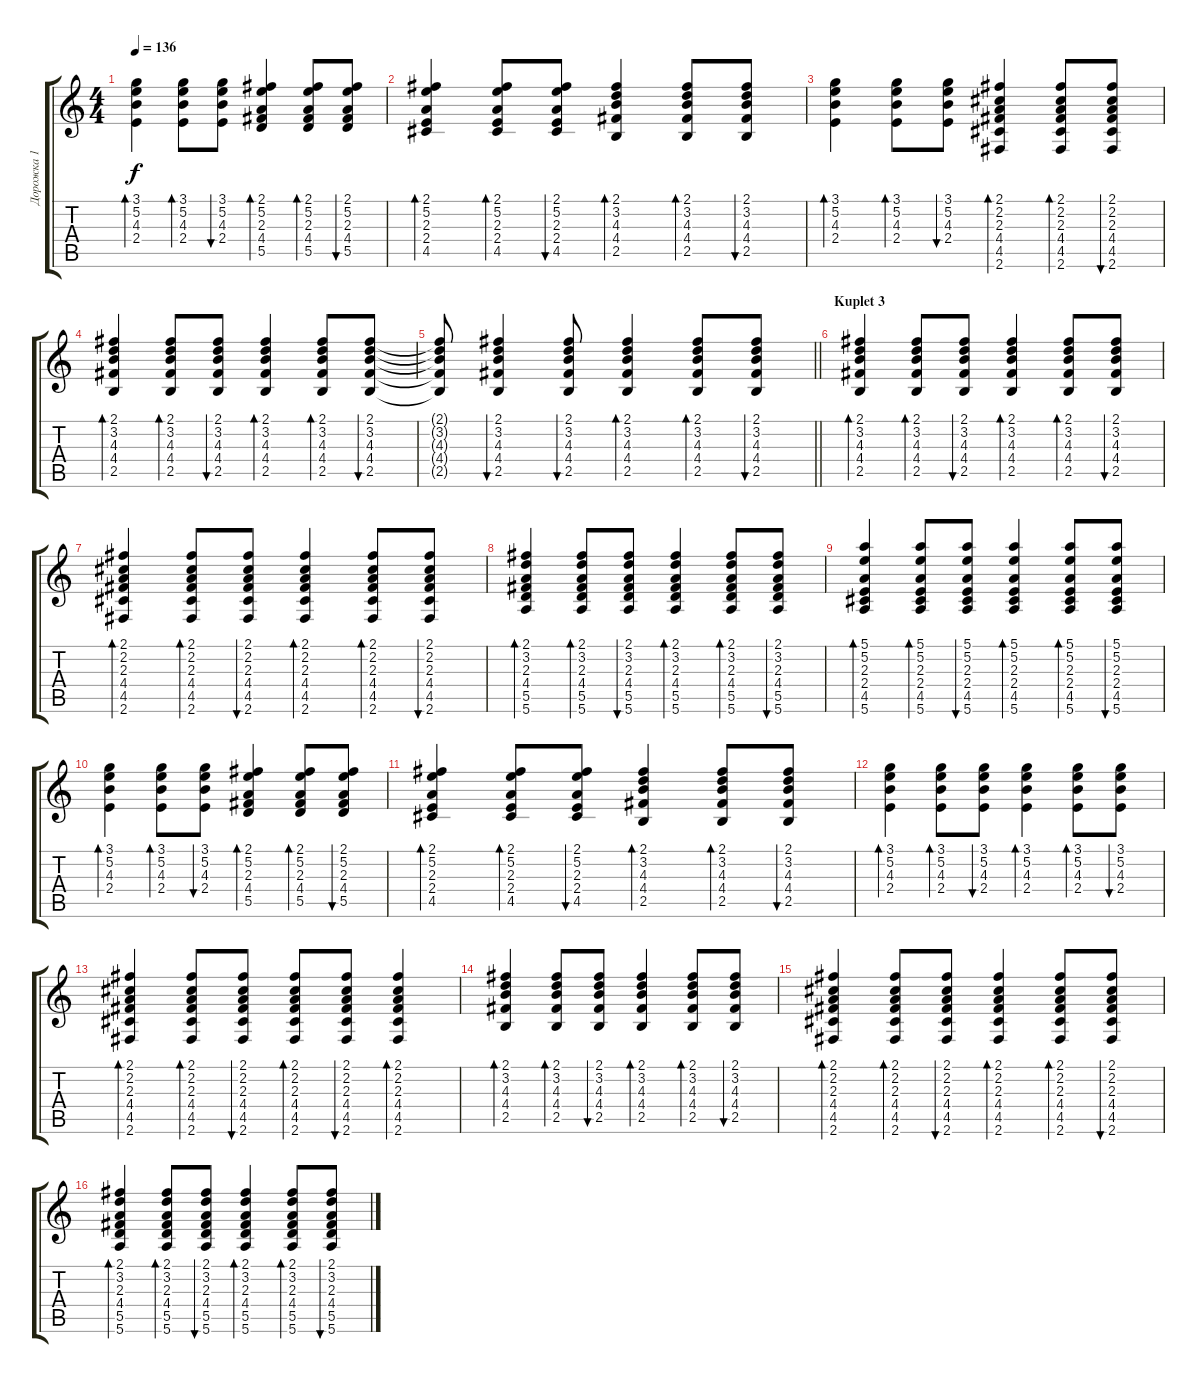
\track ("Дорожка 1" "Дорожка 1") {instrument acousticguitarsteel}
\staff {score tabs}
\tuning (E4 B3 G3 D3 A2 E2) {hide}
\ts (4 4)
\tempo 136
\clef g2
\ks c
(3.1 5.2 4.3 2.4).4{bd 30 dy f} (3.1 5.2 4.3 2.4).8{bd 30} (3.1 5.2 4.3 2.4).8{bu 30} (2.1 5.2 2.3 4.4 5.5).4{bd 30} (2.1 5.2 2.3 4.4 5.5).8{bd 30} (2.1 5.2 2.3 4.4 5.5).8{bu 30} |
(2.1 5.2 2.3 2.4 4.5).4{bd 30} (2.1 5.2 2.3 2.4 4.5).8{bd 30} (2.1 5.2 2.3 2.4 4.5).8{bu 30} (2.1 3.2 4.3 4.4 2.5).4{bd 30} (2.1 3.2 4.3 4.4 2.5).8{bd 30} (2.1 3.2 4.3 4.4 2.5).8{bu 30} |
(3.1 5.2 4.3 2.4).4{bd 30} (3.1 5.2 4.3 2.4).8{bd 30} (3.1 5.2 4.3 2.4).8{bu 30} (2.1 2.2 2.3 4.4 4.5 2.6).4{bd 30} (2.1 2.2 2.3 4.4 4.5 2.6).8{bd 30} (2.1 2.2 2.3 4.4 4.5 2.6).8{bu 30} |
(2.1 3.2 4.3 4.4 2.5).4{bd 30} (2.1 3.2 4.3 4.4 2.5).8{bd 30} (2.1 3.2 4.3 4.4 2.5).8{bu 30} (2.1 3.2 4.3 4.4 2.5).4{bd 30} (2.1 3.2 4.3 4.4 2.5).8{bd 30} (2.1 3.2 4.3 4.4 2.5).8{bu 30} |
\barLineRight lightlight
(2.1{t} 3.2{t} 4.3{t} 4.4{t} 2.5{t}).8 (2.1 3.2 4.3 4.4 2.5).4{bu 30} (2.1 3.2 4.3 4.4 2.5).8{bu 30} (2.1 3.2 4.3 4.4 2.5).4{bd 30} (2.1 3.2 4.3 4.4 2.5).8{bd 30} (2.1 3.2 4.3 4.4 2.5).8{bu 30} |
\section ("" "Kuplet 3")
(2.1 3.2 4.3 4.4 2.5).4{bd 30} (2.1 3.2 4.3 4.4 2.5).8{bd 30} (2.1 3.2 4.3 4.4 2.5).8{bu 30} (2.1 3.2 4.3 4.4 2.5).4{bd 30} (2.1 3.2 4.3 4.4 2.5).8{bd 30} (2.1 3.2 4.3 4.4 2.5).8{bu 30} |
(2.1 2.2 2.3 4.4 4.5 2.6).4{bd 30} (2.1 2.2 2.3 4.4 4.5 2.6).8{bd 30} (2.1 2.2 2.3 4.4 4.5 2.6).8{bu 30} (2.1 2.2 2.3 4.4 4.5 2.6).4{bd 30} (2.1 2.2 2.3 4.4 4.5 2.6).8{bd 30} (2.1 2.2 2.3 4.4 4.5 2.6).8{bu 30} |
(2.1 3.2 2.3 4.4 5.5 5.6).4{bd 30} (2.1 3.2 2.3 4.4 5.5 5.6).8{bd 30} (2.1 3.2 2.3 4.4 5.5 5.6).8{bu 30} (2.1 3.2 2.3 4.4 5.5 5.6).4{bd 30} (2.1 3.2 2.3 4.4 5.5 5.6).8{bd 30} (2.1 3.2 2.3 4.4 5.5 5.6).8{bu 30} |
(5.1 5.2 2.3 2.4 4.5 5.6).4{bd 30} (5.1 5.2 2.3 2.4 4.5 5.6).8{bd 30} (5.1 5.2 2.3 2.4 4.5 5.6).8{bu 30} (5.1 5.2 2.3 2.4 4.5 5.6).4{bd 30} (5.1 5.2 2.3 2.4 4.5 5.6).8{bd 30} (5.1 5.2 2.3 2.4 4.5 5.6).8{bu 30} |
(3.1 5.2 4.3 2.4).4{bd 30} (3.1 5.2 4.3 2.4).8{bd 30} (3.1 5.2 4.3 2.4).8{bu 30} (2.1 5.2 2.3 4.4 5.5).4{bd 30} (2.1 5.2 2.3 4.4 5.5).8{bd 30} (2.1 5.2 2.3 4.4 5.5).8{bu 30} |
(2.1 5.2 2.3 2.4 4.5).4{bd 30} (2.1 5.2 2.3 2.4 4.5).8{bd 30} (2.1 5.2 2.3 2.4 4.5).8{bu 30} (2.1 3.2 4.3 4.4 2.5).4{bd 30} (2.1 3.2 4.3 4.4 2.5).8{bd 30} (2.1 3.2 4.3 4.4 2.5).8{bu 30} |
(3.1 5.2 4.3 2.4).4{bd 30} (3.1 5.2 4.3 2.4).8{bd 30} (3.1 5.2 4.3 2.4).8{bu 30} (3.1 5.2 4.3 2.4).4{bd 30} (3.1 5.2 4.3 2.4).8{bd 30} (3.1 5.2 4.3 2.4).8{bu 30} |
(2.1 2.2 2.3 4.4 4.5 2.6).4{bd 30} (2.1 2.2 2.3 4.4 4.5 2.6).8{bd 30} (2.1 2.2 2.3 4.4 4.5 2.6).8{bu 30} (2.1 2.2 2.3 4.4 4.5 2.6).8{bd 30} (2.1 2.2 2.3 4.4 4.5 2.6).8{bu 30} (2.1 2.2 2.3 4.4 4.5 2.6).4{bd 30} |
(2.1 3.2 4.3 4.4 2.5).4{bd 30} (2.1 3.2 4.3 4.4 2.5).8{bd 30} (2.1 3.2 4.3 4.4 2.5).8{bu 30} (2.1 3.2 4.3 4.4 2.5).4{bd 30} (2.1 3.2 4.3 4.4 2.5).8{bd 30} (2.1 3.2 4.3 4.4 2.5).8{bu 30} |
(2.1 2.2 2.3 4.4 4.5 2.6).4{bd 30} (2.1 2.2 2.3 4.4 4.5 2.6).8{bd 30} (2.1 2.2 2.3 4.4 4.5 2.6).8{bu 30} (2.1 2.2 2.3 4.4 4.5 2.6).4{bd 30} (2.1 2.2 2.3 4.4 4.5 2.6).8{bd 30} (2.1 2.2 2.3 4.4 4.5 2.6).8{bu 30} |
(2.1 3.2 2.3 4.4 5.5 5.6).4{bd 30} (2.1 3.2 2.3 4.4 5.5 5.6).8{bd 30} (2.1 3.2 2.3 4.4 5.5 5.6).8{bu 30} (2.1 3.2 2.3 4.4 5.5 5.6).4{bd 30} (2.1 3.2 2.3 4.4 5.5 5.6).8{bd 30} (2.1 3.2 2.3 4.4 5.5 5.6).8{bu 30}
